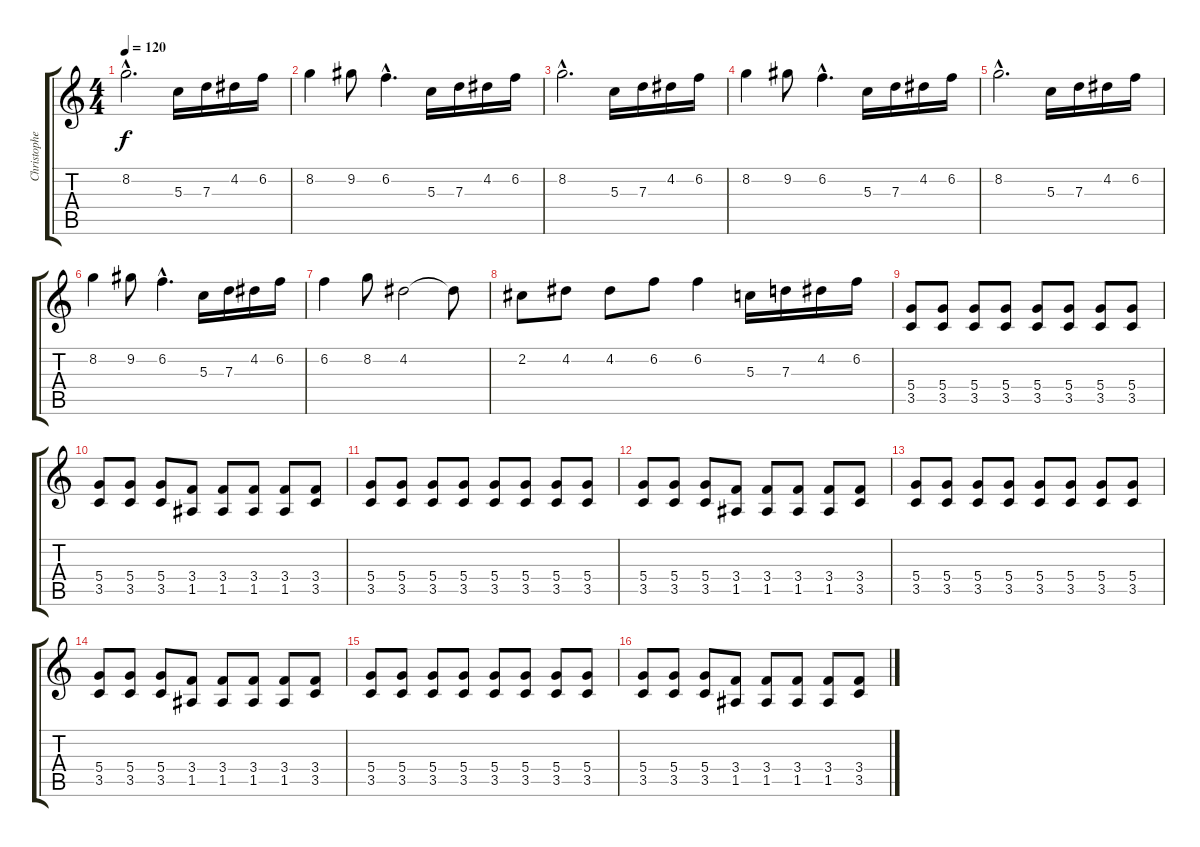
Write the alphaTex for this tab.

\track ("Christopher Amott" "Christophe") {instrument overdrivenguitar}
\staff {score tabs}
\tuning (E4 B3 G3 D3 A2 E2) {hide}
\ts (4 4)
\tempo 120
\clef g2
\ks c
8.2{hac}.2{d dy f} 5.3.16 7.3.16 4.2.16 6.2.16 |
8.2.4 9.2.8 6.2{hac}.4{d} 5.3.16 7.3.16 4.2.16 6.2.16 |
8.2{hac}.2{d} 5.3.16 7.3.16 4.2.16 6.2.16 |
8.2.4 9.2.8 6.2{hac}.4{d} 5.3.16 7.3.16 4.2.16 6.2.16 |
8.2{hac}.2{d} 5.3.16 7.3.16 4.2.16 6.2.16 |
8.2.4 9.2.8 6.2{hac}.4{d} 5.3.16 7.3.16 4.2.16 6.2.16 |
6.2.4 8.2.8 4.2.2 4.2{t}.8 |
2.2.8 4.2.8 4.2.8 6.2.8 6.2.4 5.3.16 7.3.16 4.2.16 6.2.16 |
(5.4 3.5).8 (5.4 3.5).8 (5.4 3.5).8 (5.4 3.5).8 (5.4 3.5).8 (5.4 3.5).8 (5.4 3.5).8 (5.4 3.5).8 |
(5.4 3.5).8 (5.4 3.5).8 (5.4 3.5).8 (3.4 1.5).8 (3.4 1.5).8 (3.4 1.5).8 (3.4 1.5).8 (3.4 3.5).8 |
(5.4 3.5).8 (5.4 3.5).8 (5.4 3.5).8 (5.4 3.5).8 (5.4 3.5).8 (5.4 3.5).8 (5.4 3.5).8 (5.4 3.5).8 |
(5.4 3.5).8 (5.4 3.5).8 (5.4 3.5).8 (3.4 1.5).8 (3.4 1.5).8 (3.4 1.5).8 (3.4 1.5).8 (3.4 3.5).8 |
(5.4 3.5).8 (5.4 3.5).8 (5.4 3.5).8 (5.4 3.5).8 (5.4 3.5).8 (5.4 3.5).8 (5.4 3.5).8 (5.4 3.5).8 |
(5.4 3.5).8 (5.4 3.5).8 (5.4 3.5).8 (3.4 1.5).8 (3.4 1.5).8 (3.4 1.5).8 (3.4 1.5).8 (3.4 3.5).8 |
(5.4 3.5).8 (5.4 3.5).8 (5.4 3.5).8 (5.4 3.5).8 (5.4 3.5).8 (5.4 3.5).8 (5.4 3.5).8 (5.4 3.5).8 |
(5.4 3.5).8 (5.4 3.5).8 (5.4 3.5).8 (3.4 1.5).8 (3.4 1.5).8 (3.4 1.5).8 (3.4 1.5).8 (3.4 3.5).8
